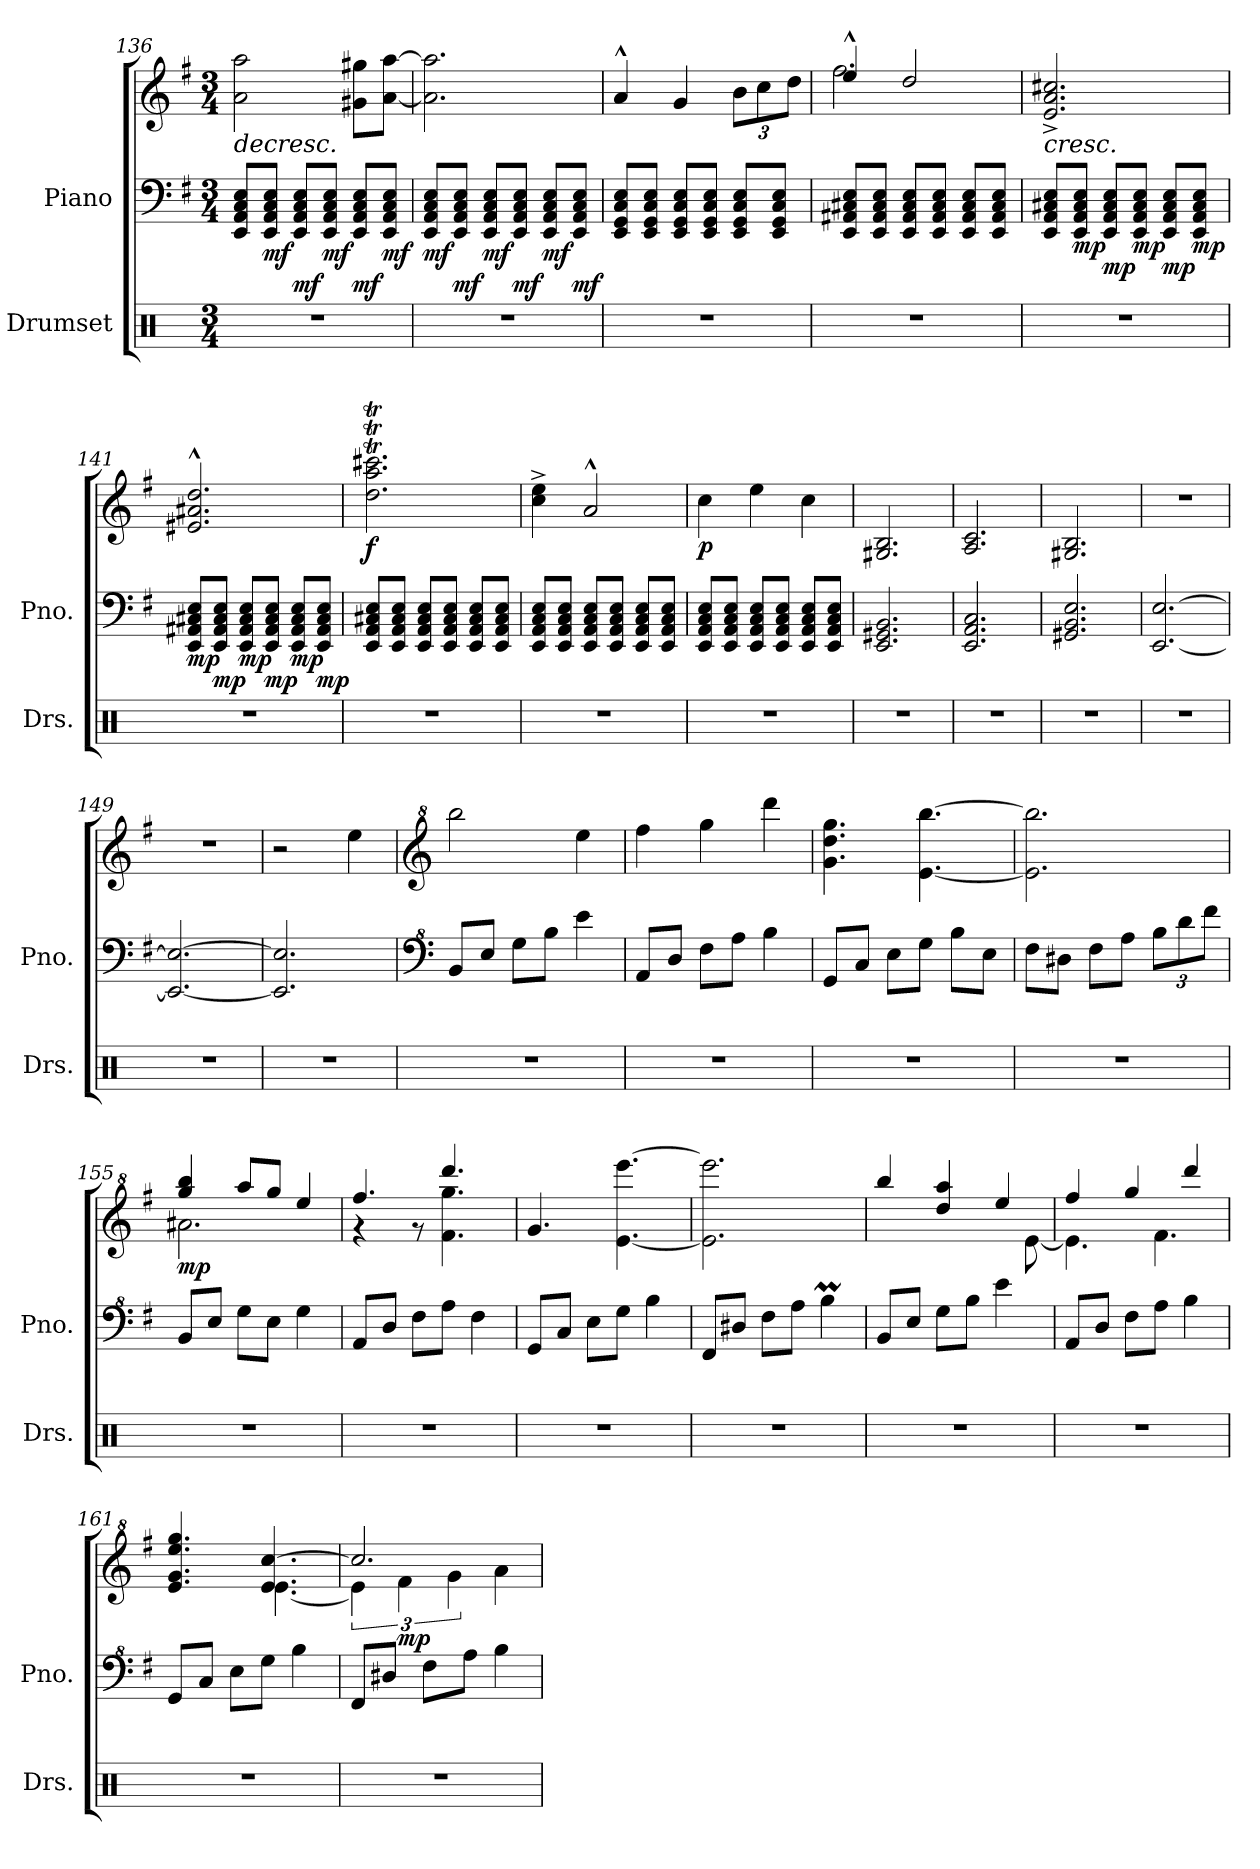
**kern	**kern	**kern	**dynam
*part2	*part1	*part1	*part1
*staff3	*staff2	*staff1	*staff1/2
*I"Drumset	*I"Piano	*	*
*I'Drs.	*I'Pno.	*	*
*clefX	*clefF4	*clefG2	*
*k[]	*k[f#]	*k[f#]	*
*M3/4	*M3/4	*M3/4	*
=136	=136	=136	=136
!	!	!	!LO:HP:b
2.r	8EE/ 8AA/ 8C/ 8E/L	2a\ 2aa\	>
!	!	!	!LO:DY:b=2
.	8EE/ 8AA/ 8C/ 8E/J	.	mf
!	!	!	!LO:DY:b=2
.	8EE/ 8AA/ 8C/ 8E/L	.	mf
!	!	!	!LO:DY:b=2
.	8EE/ 8AA/ 8C/ 8E/J	.	mf
!	!	!	!LO:DY:b=2
.	8EE/ 8AA/ 8C/ 8E/L	8g#X\ 8gg#X\L	mf
!	!	!	!LO:DY:b=2
.	8EE/ 8AA/ 8C/ 8E/J	[8a\ [8aa\J	mf
.	.	.	]
=137	=137	=137	=137
!	!	!	!LO:DY:b=2
2.r	8EE/ 8AA/ 8C/ 8E/L	2.a\] 2.aa\]	mf
!	!	!	!LO:DY:b=2
.	8EE/ 8AA/ 8C/ 8E/J	.	mf
!	!	!	!LO:DY:b=2
.	8EE/ 8AA/ 8C/ 8E/L	.	mf
!	!	!	!LO:DY:b=2
.	8EE/ 8AA/ 8C/ 8E/J	.	mf
!	!	!	!LO:DY:b=2
.	8EE/ 8AA/ 8C/ 8E/L	.	mf
!	!	!	!LO:DY:b=2
.	8EE/ 8AA/ 8C/ 8E/J	.	mf
=138	=138	=138	=138
!	!	!	!LO:DY:b
!	!	!	!LO:DY:n=1:a
2.r	8EE/ 8GG/ 8C/ 8E/L	4a^^/	mp mf
.	8EE/ 8GG/ 8C/ 8E/J	.	.
.	8EE/ 8GG/ 8C/ 8E/L	4g/	.
.	8EE/ 8GG/ 8C/ 8E/J	.	.
*	*	*Xbrackettup	*
.	8EE/ 8GG/ 8C/ 8E/L	12b\L	.
.	.	12cc\	.
.	8EE/ 8GG/ 8C/ 8E/J	.	.
.	.	12dd\J	.
!!LO:LB:g=z
=139	=139	=139	=139
*	*	*^	*
2.r	8EE/ 8AA#X/ 8C#X/ 8E/L	4ee^^/	2.ff#\	.
.	8EE/ 8AA#/ 8C#/ 8E/J	.	.	.
.	8EE/ 8AA#/ 8C#/ 8E/L	2dd/	.	.
.	8EE/ 8AA#/ 8C#/ 8E/J	.	.	.
.	8EE/ 8AA#/ 8C#/ 8E/L	.	.	.
.	8EE/ 8AA#/ 8C#/ 8E/J	.	.	.
*	*	*v	*v	*
=140	=140	=140	=140
!	!	!	!LO:HP:b
!	!	!	!LO:DY:n=1:b=2
!	!	!	!LO:DY:n=2:b
2.r	8EE/ 8AA/ 8C#X/ 8E/L	2.e/^ 2.a/^ 2.cc#X/^	< mp mp
!	!	!	!LO:DY:n=3:b=2
.	8EE/ 8AA/ 8C#/ 8E/J	.	mp
!	!	!	!LO:DY:n=4:b=2
.	8EE/ 8AA/ 8C#/ 8E/L	.	mp
!	!	!	!LO:DY:n=5:b=2
.	8EE/ 8AA/ 8C#/ 8E/J	.	mp
!	!	!	!LO:DY:n=6:b=2
.	8EE/ 8AA/ 8C#/ 8E/L	.	mp
!	!	!	!LO:DY:n=7:b=2
.	8EE/ 8AA/ 8C#/ 8E/J	.	mp
.	.	.	[
=141	=141	=141	=141
!	!	!	!LO:DY:b=2
2.r	8EE/ 8AA#X/ 8C#X/ 8E/L	2.e#X/^^ 2.a#X/^^ 2.dd/^^	mp
!	!	!	!LO:DY:b=2
.	8EE/ 8AA#/ 8C#/ 8E/J	.	mp
!	!	!	!LO:DY:b=2
.	8EE/ 8AA#/ 8C#/ 8E/L	.	mp
!	!	!	!LO:DY:b=2
.	8EE/ 8AA#/ 8C#/ 8E/J	.	mp
!	!	!	!LO:DY:b=2
.	8EE/ 8AA#/ 8C#/ 8E/L	.	mp
!	!	!	!LO:DY:b=2
.	8EE/ 8AA#/ 8C#/ 8E/J	.	mp
=142	=142	=142	=142
!	!	!	!LO:DY:b
2.r	8EE/ 8AA/ 8C#X/ 8E/L	2.dd\T 2.aa\T 2.ccc#X\T	f
.	8EE/ 8AA/ 8C#/ 8E/J	.	.
.	8EE/ 8AA/ 8C#/ 8E/L	.	.
.	8EE/ 8AA/ 8C#/ 8E/J	.	.
.	8EE/ 8AA/ 8C#/ 8E/L	.	.
.	8EE/ 8AA/ 8C#/ 8E/J	.	.
=143	=143	=143	=143
2.r	8EE/ 8AA/ 8C/ 8E/L	4cc\^ 4ee\^	.
.	8EE/ 8AA/ 8C/ 8E/J	.	.
.	8EE/ 8AA/ 8C/ 8E/L	2a^^/	.
.	8EE/ 8AA/ 8C/ 8E/J	.	.
.	8EE/ 8AA/ 8C/ 8E/L	.	.
.	8EE/ 8AA/ 8C/ 8E/J	.	.
!!LO:LB:g=z
=144	=144	=144	=144
!	!	!	!LO:DY:b
2.r	8EE/ 8AA/ 8C/ 8E/L	4cc\	p
.	8EE/ 8AA/ 8C/ 8E/J	.	.
.	8EE/ 8AA/ 8C/ 8E/L	4ee\	.
.	8EE/ 8AA/ 8C/ 8E/J	.	.
.	8EE/ 8AA/ 8C/ 8E/L	4cc\	.
.	8EE/ 8AA/ 8C/ 8E/J	.	.
=145	=145	=145	=145
2.r	2.EE/ 2.GG#X/ 2.BB/	2.G#X/ 2.B/	.
=146	=146	=146	=146
2.r	2.EE/ 2.AA/ 2.C/	2.A/ 2.c/	.
=147	=147	=147	=147
2.r	2.GG#X/ 2.BB/ 2.E/	2.G#X/ 2.B/	.
=148	=148	=148	=148
2.r	[2.EE/ [2.E/	2.r	.
=149	=149	=149	=149
2.r	2.EE/_ 2.E/_	2.r	.
=150	=150	=150	=150
2.r	2.EE/] 2.E/]	2r	.
.	.	4ee\	.
=151	=151	=151	=151
*	*clefF^4	*clefG^2	*
!	!	!	!LO:DY:b=2
!	!	!	!LO:DY:n=1:b
2.r	8B/L	2bbb\	mp mf
.	8e/J	.	.
.	8g\L	.	.
.	8b\J	.	.
.	4ee\	4eee\	.
=152	=152	=152	=152
2.r	8A/L	4fff#\	.
.	8d/J	.	.
.	8f#\L	4ggg\	.
.	8a\J	.	.
.	4b\	4dddd\	.
=153	=153	=153	=153
2.r	8G/L	4.gg\ 4.ddd\ 4.ggg\	.
.	8c/J	.	.
.	8e\L	.	.
.	8g\J	[4.ee\ [4.bbb\	.
.	8b\L	.	.
.	8e\J	.	.
!!LO:PB:g=z
=154	=154	=154	=154
2.r	8f#\L	2.ee\] 2.bbb\]	.
.	8d#X\J	.	.
.	8f#\L	.	.
.	8a\J	.	.
*	*Xbrackettup	*	*
.	12b\L	.	.
.	12dd\	.	.
.	12ff#\J	.	.
=155	=155	=155	=155
*	*	*^	*
!	!	!	!	!LO:DY:b
2.r	8B/L	4ggg/ 4bbb/	2.aa#X\	mp
.	8e/J	.	.	.
.	8g\L	8aaa/L	.	.
.	8e\J	8ggg/J	.	.
.	4g\	4eee/	.	.
=156	=156	=156	=156	=156
2.r	8A/L	4.fff#/	4r	.
.	8d/J	.	.	.
.	8f#\L	.	8r	.
.	8a\J	4.dddd/	4.ff#\ 4.ggg\	.
.	4f#\	.	.	.
*	*	*v	*v	*
=157	=157	=157	=157
2.r	8G/L	4.gg/	.
.	8c/J	.	.
.	8e\L	.	.
.	8g\J	[4.ee\ [4.eeee\	.
.	4b\	.	.
=158	=158	=158	=158
2.r	8F#/L	2.ee\] 2.eeee\]	.
.	8d#X/J	.	.
.	8f#\L	.	.
.	8a\J	.	.
.	4bm\	.	.
=159	=159	=159	=159
*	*	*^	*
!	!	!	!	!LO:DY:b=2
!	!	!	!	!LO:DY:n=1:b
2.r	8B/L	4bbb/	2ryy	mp mf
.	8e/J	.	.	.
.	8g\L	4ddd/ 4aaa/	.	.
.	8b\J	.	.	.
.	4ee\	4eee/	8ryy	.
.	.	.	[8ee\	.
=160	=160	=160	=160	=160
2.r	8A/L	4fff#/	4.ee\]	.
.	8d/J	.	.	.
.	8f#\L	4ggg/	.	.
.	8a\J	.	4.ff#\	.
.	4b\	4dddd/	.	.
!!LO:LB:g=z	!!
=161	=161	=161	=161	=161
2.r	8G/L	4.ee/ 4.gg/ 4.eee/ 4.ggg/	4.ryy	.
.	8c/J	.	.	.
.	8e\L	.	.	.
.	8g\J	4.ee/ [4.ccc/	[4.ee\	.
.	4b\	.	.	.
=162	=162	=162	=162	=162
*	*	*	*brackettup	*
2.r	8F#/L	2.ccc/]	6ee\]	.
.	8d#X/J	.	.	.
!	!	!	!	!LO:DY:b
.	.	.	6ff#\	mp
.	8f#\L	.	.	.
.	.	.	6gg\	.
.	8a\J	.	.	.
.	4b\	.	4aa\	.
*	*	*v	*v	*
=	=	=	=
*-	*-	*-	*-
